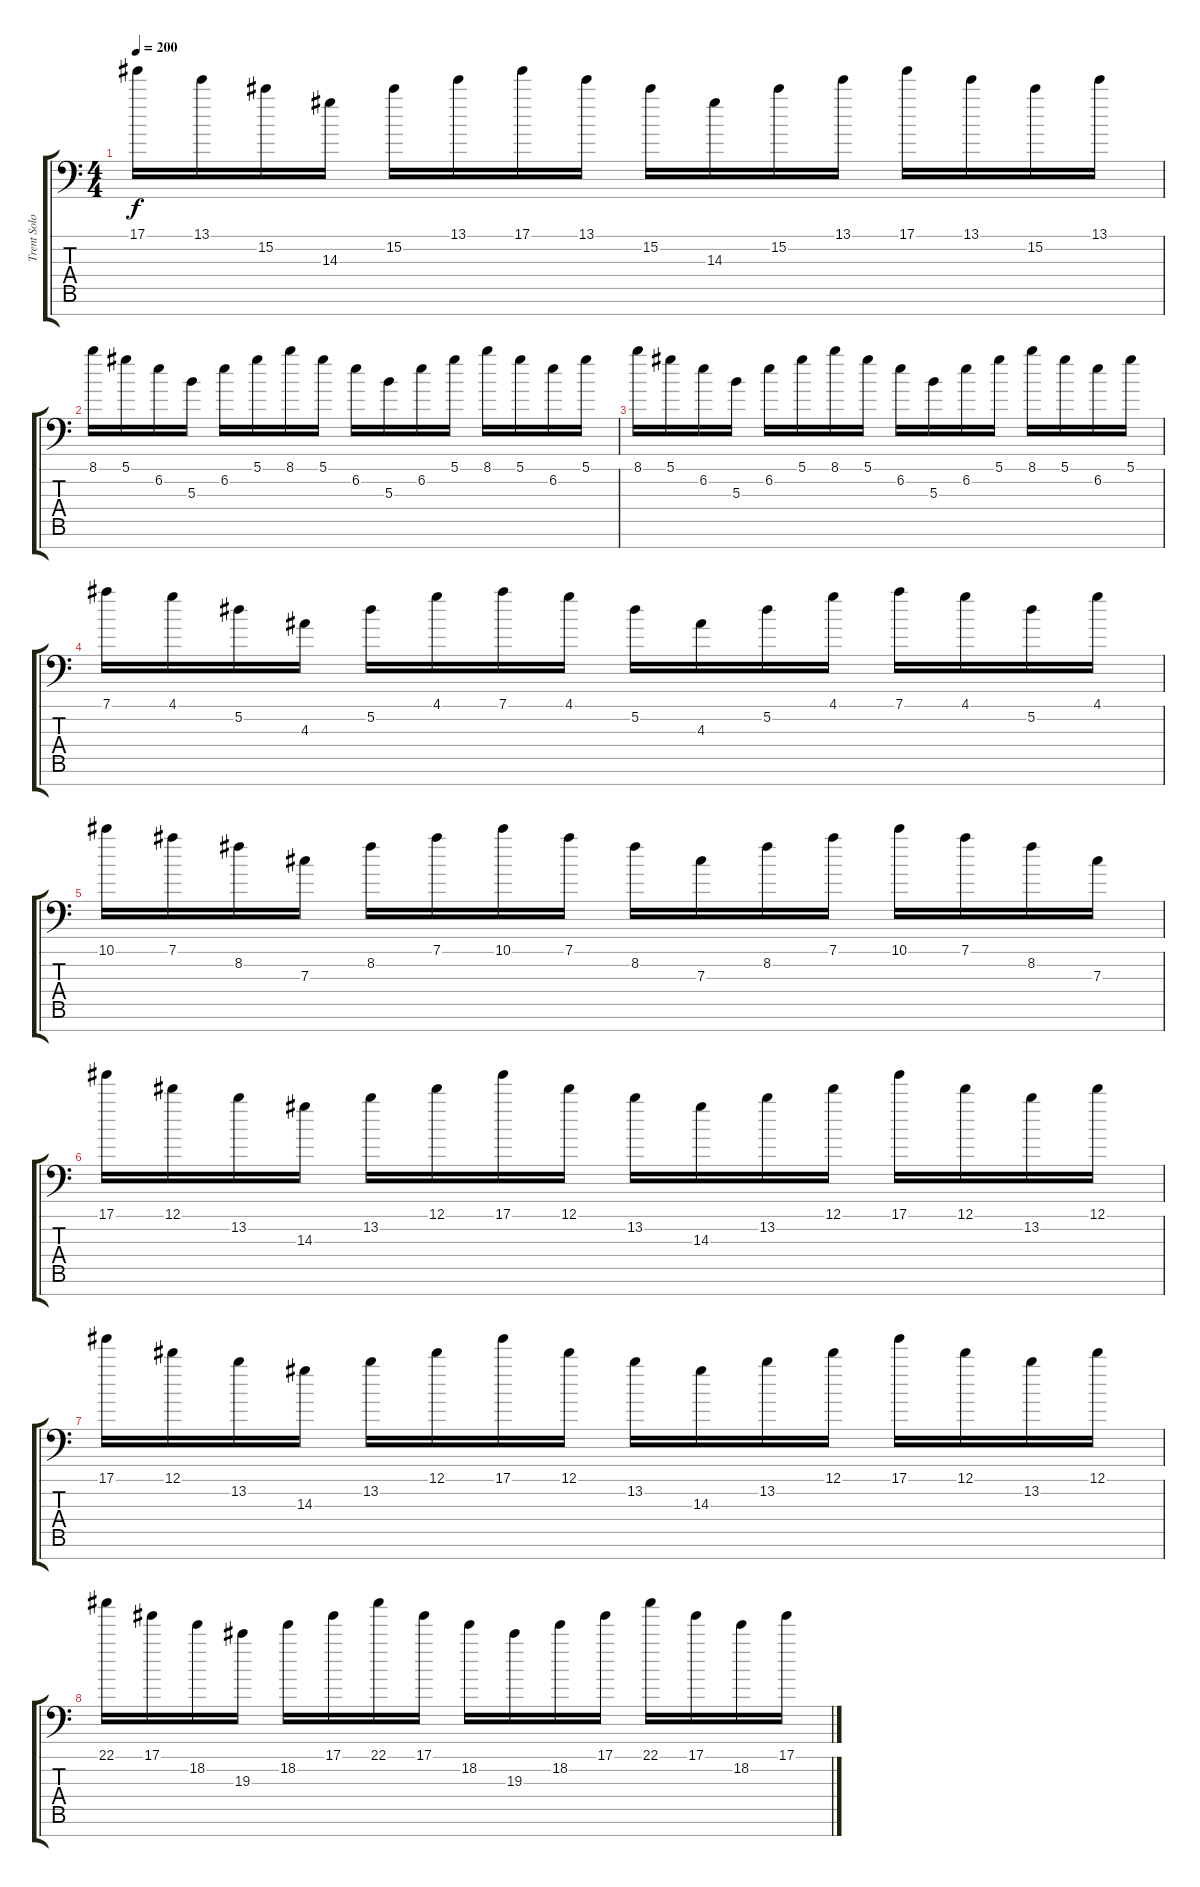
\track ("Trent Solo" "Trent Solo") {instrument overdrivenguitar}
\staff {score tabs}
\tuning (Eb4 Bb3 Gb3 Db3 Ab2 Eb2 Ab1) {hide}
\ts (4 4)
\tempo 200
\clef f4
\ks c
17.1.16{dy f} 13.1.16 15.2.16 14.3.16 15.2.16 13.1.16 17.1.16 13.1.16 15.2.16 14.3.16 15.2.16 13.1.16 17.1.16 13.1.16 15.2.16 13.1.16 |
8.1.16 5.1.16 6.2.16 5.3.16 6.2.16 5.1.16 8.1.16 5.1.16 6.2.16 5.3.16 6.2.16 5.1.16 8.1.16 5.1.16 6.2.16 5.1.16 |
8.1.16 5.1.16 6.2.16 5.3.16 6.2.16 5.1.16 8.1.16 5.1.16 6.2.16 5.3.16 6.2.16 5.1.16 8.1.16 5.1.16 6.2.16 5.1.16 |
7.1.16 4.1.16 5.2.16 4.3.16 5.2.16 4.1.16 7.1.16 4.1.16 5.2.16 4.3.16 5.2.16 4.1.16 7.1.16 4.1.16 5.2.16 4.1.16 |
10.1.16 7.1.16 8.2.16 7.3.16 8.2.16 7.1.16 10.1.16 7.1.16 8.2.16 7.3.16 8.2.16 7.1.16 10.1.16 7.1.16 8.2.16 7.3.16 |
17.1.16 12.1.16 13.2.16 14.3.16 13.2.16 12.1.16 17.1.16 12.1.16 13.2.16 14.3.16 13.2.16 12.1.16 17.1.16 12.1.16 13.2.16 12.1.16 |
17.1.16 12.1.16 13.2.16 14.3.16 13.2.16 12.1.16 17.1.16 12.1.16 13.2.16 14.3.16 13.2.16 12.1.16 17.1.16 12.1.16 13.2.16 12.1.16 |
22.1.16 17.1.16 18.2.16 19.3.16 18.2.16 17.1.16 22.1.16 17.1.16 18.2.16 19.3.16 18.2.16 17.1.16 22.1.16 17.1.16 18.2.16 17.1.16
